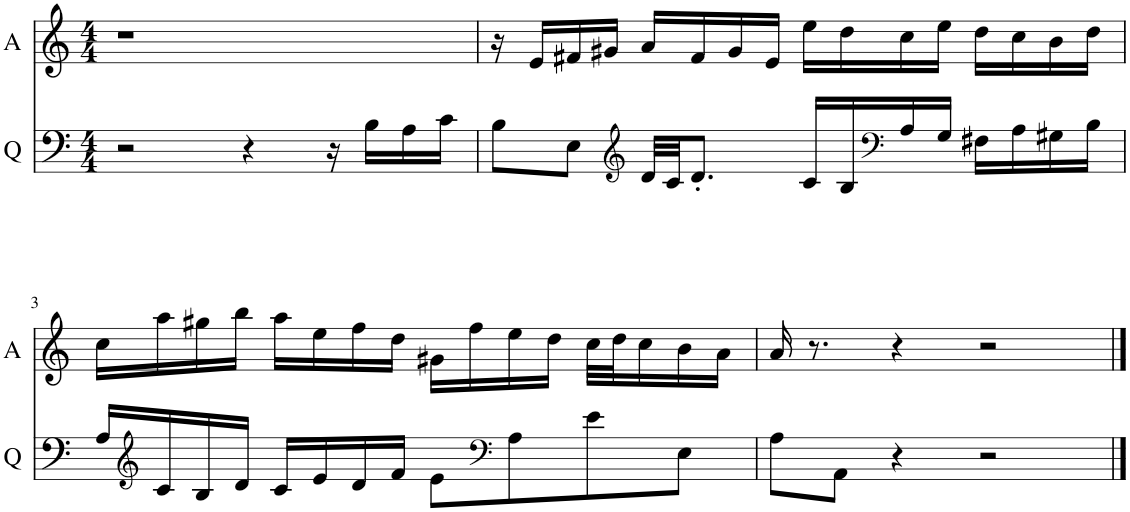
**kern	**kern
*part2	*part1
*staff2	*staff1
*I"Q	*I"A
*I'Q	*I'A
*clefF4	*clefG2
*k[]	*k[]
*M4/4	*M4/4
=1	=1
2r	1r
4r	.
16r	.
16B\LL	.
16A\	.
16c\JJ	.
=2	=2
8B\L	16r
.	16e/LL
8E\J	16f#X/
.	16g#X/JJ
*clefG2	*
32d/LLL	16a/LL
32c/JJ	.
8.d'/J	16f#/
.	16g#/
.	16e/JJ
16c/LL	16ee\LL
16B/	16dd\
*clefF4	*
16A/	16cc\
16G/JJ	16ee\JJ
16F#X\LL	16dd\LL
16A\	16cc\
16G#X\	16b\
16B\JJ	16dd\JJ
!!LO:LB:g=z
=3	=3
16A/LL	16cc\LL
*clefG2	*
16c/	16aa\
16B/	16gg#X\
16d/JJ	16bb\JJ
16c/LL	16aa\LL
16e/	16ee\
16d/	16ff\
16f/JJ	16dd\JJ
8e\L	16g#X\LL
.	16ff\
*clefF4	*
8A\	16ee\
.	16dd\JJ
8e\	32cc\LLL
.	32dd\J
.	16cc\
8E\J	16b\
.	16a\JJ
=4	=4
8A\L	16a/
.	8.r
8AA\J	.
4r	4r
2r	2r
==	==
*-	*-
